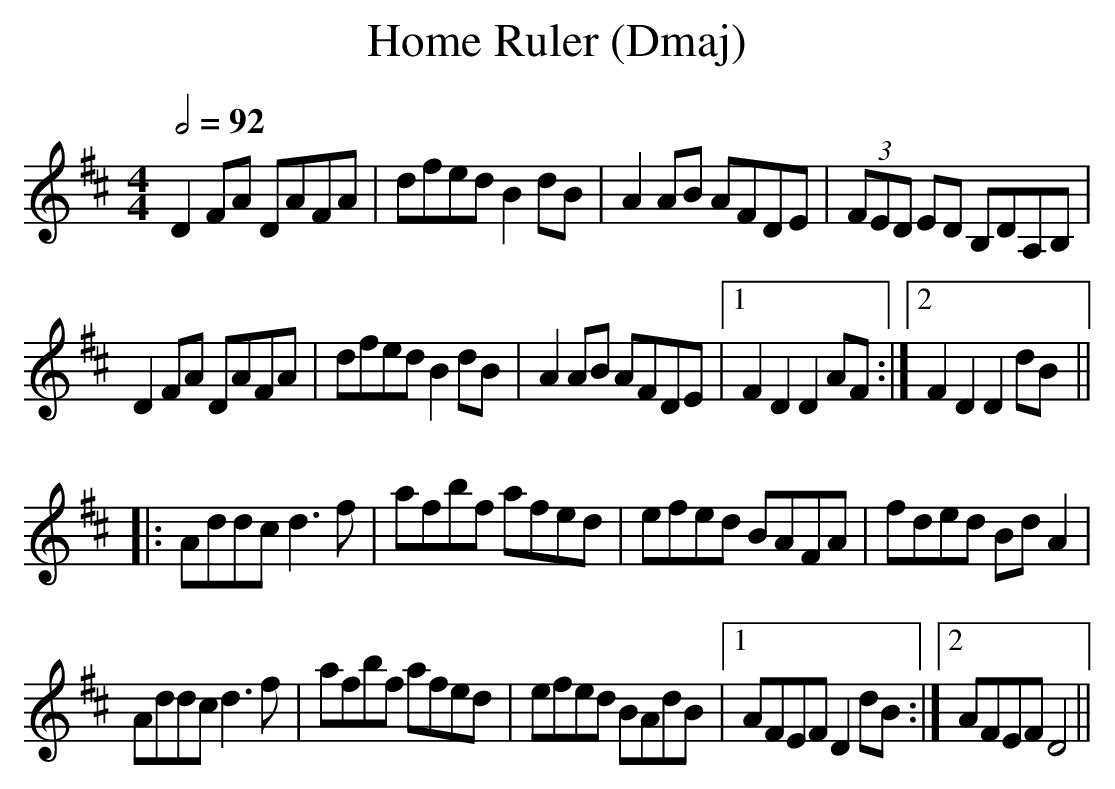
X:1
T:Home Ruler (Dmaj)
Q:1/2=92
M:4/4
L:1/8
K:Dmaj
D2FA DAFA|dfed B2dB|A2AB AFDE|(3FED ED B,DA,B,|
D2FA DAFA|dfed B2dB|A2AB AFDE|1F2D2 D2AF :|2F2D2 D2dB||
|:Addc d3 f|afbf afed|efed BAFA|fded BdA2|
Addc d3 f|afbf afed|efed BAdB|1AFEF D2dB:|2AFEF D4||
